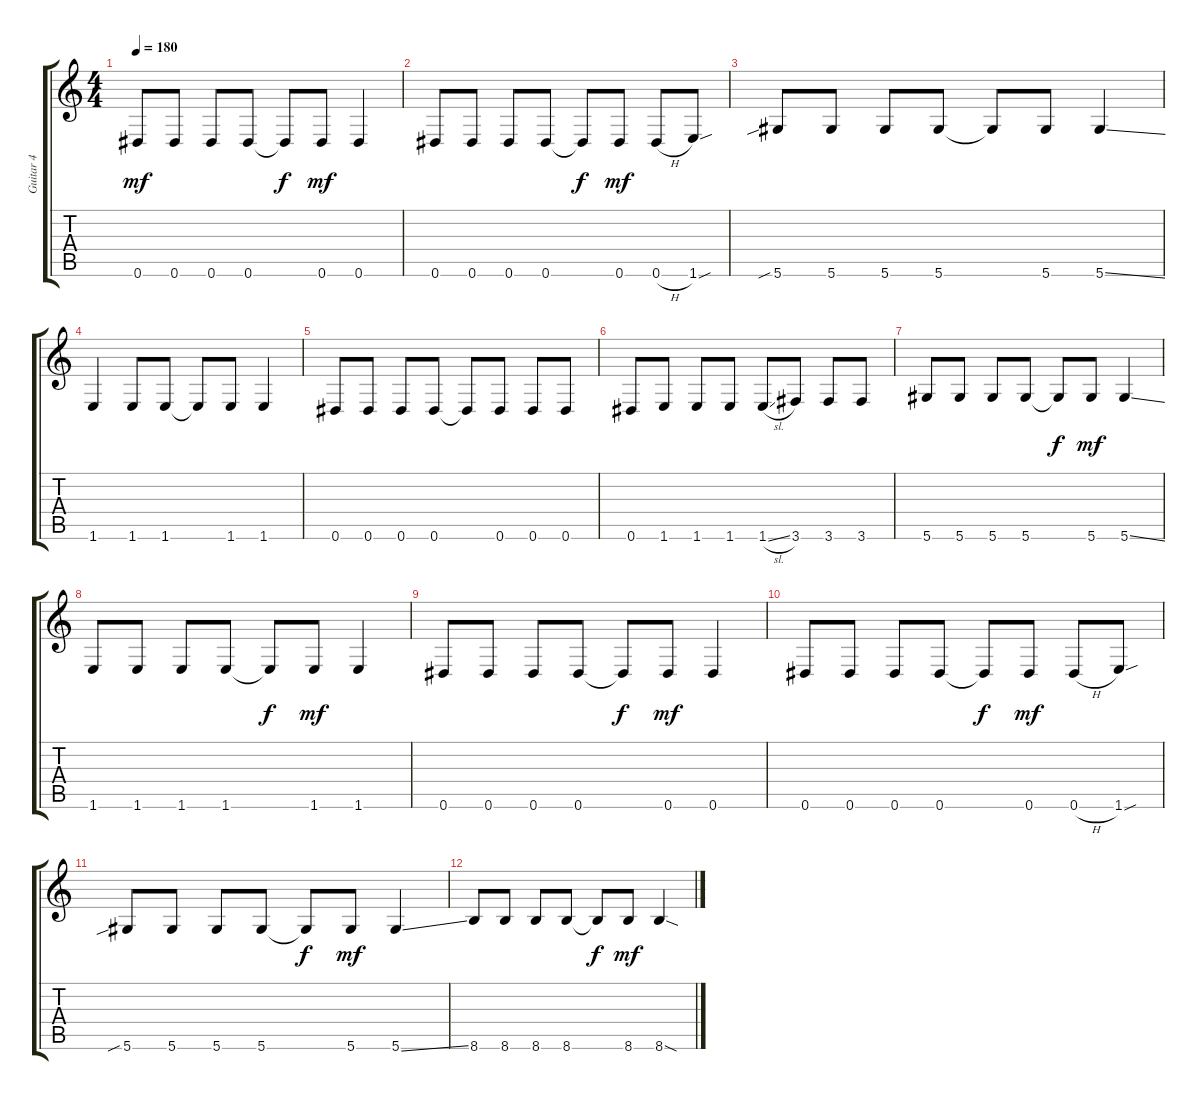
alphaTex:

\track ("Guitar 4" "Guitar 4") {instrument electricguitarclean}
\staff {score tabs}
\tuning (Eb4 Bb3 Gb3 Db3 Ab2 Eb2) {hide}
\ts (4 4)
\tempo 180
\clef g2
\ks c
0.6.8{dy mf} 0.6.8 0.6.8 0.6.8 0.6{t}.8{dy f} 0.6.8{dy mf} 0.6.4 |
0.6.8 0.6.8 0.6.8 0.6.8 0.6{t}.8{dy f} 0.6.8{dy mf} 0.6{h}.8 1.6{sou}.8 |
5.6{sib}.8 5.6.8 5.6.8 5.6.8 5.6{t}.8 5.6.8 5.6{ss}.4 |
1.6.4 1.6.8 1.6.8 1.6{t}.8 1.6.8 1.6.4 |
0.6.8 0.6.8 0.6.8 0.6.8 0.6{t}.8 0.6.8 0.6.8 0.6.8 |
0.6.8 1.6.8 1.6.8 1.6.8 1.6{sl}.8 3.6.8 3.6.8 3.6.8 |
5.6.8 5.6.8 5.6.8 5.6.8 5.6{t}.8{dy f} 5.6.8{dy mf} 5.6{ss}.4 |
1.6.8 1.6.8 1.6.8 1.6.8 1.6{t}.8{dy f} 1.6.8{dy mf} 1.6.4 |
0.6.8 0.6.8 0.6.8 0.6.8 0.6{t}.8{dy f} 0.6.8{dy mf} 0.6.4 |
0.6.8 0.6.8 0.6.8 0.6.8 0.6{t}.8{dy f} 0.6.8{dy mf} 0.6{h}.8 1.6{sou}.8 |
5.6{sib}.8 5.6.8 5.6.8 5.6.8 5.6{t}.8{dy f} 5.6.8{dy mf} 5.6{ss}.4 |
8.6.8 8.6.8 8.6.8 8.6.8 8.6{t}.8{dy f} 8.6.8{dy mf} 8.6{sod}.4
